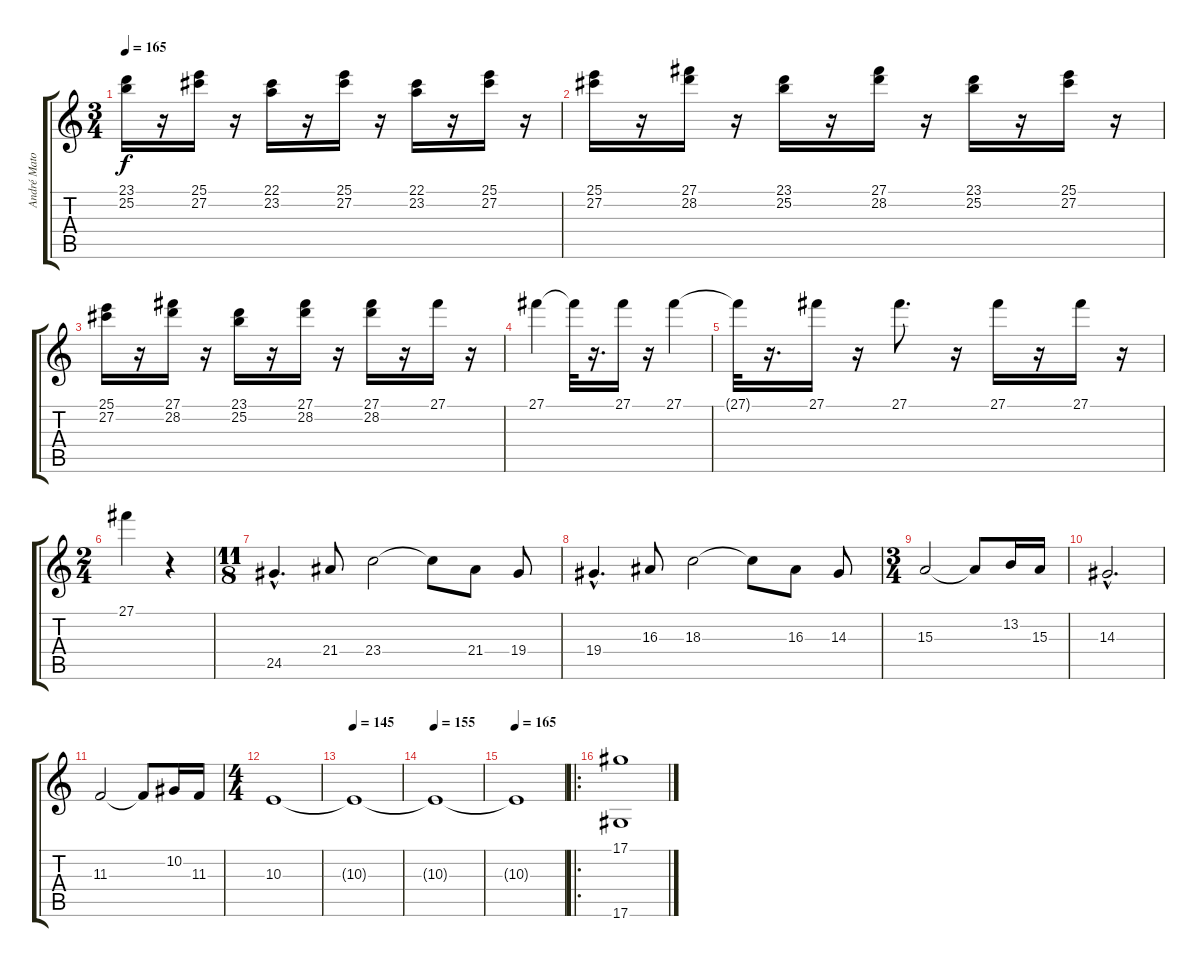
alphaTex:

\track ("André Matos (Teclado)" "André Mato") {instrument stringensemble1}
\staff {score tabs}
\tuning (Eb4 Bb3 Gb3 Db3 Ab2 Eb2) {hide}
\ts (3 4)
\tempo 165
\clef g2
\ks c
(23.1 25.2).16{dy f} r.16 (25.1 27.2).16 r.16 (22.1 23.2).16 r.16 (25.1 27.2).16 r.16 (22.1 23.2).16 r.16 (25.1 27.2).16 r.16 |
(25.1 27.2).16 r.16 (27.1 28.2).16 r.16 (23.1 25.2).16 r.16 (27.1 28.2).16 r.16 (23.1 25.2).16 r.16 (25.1 27.2).16 r.16 |
(25.1 27.2).16 r.16 (27.1 28.2).16 r.16 (23.1 25.2).16 r.16 (27.1 28.2).16 r.16 (27.1 28.2).16 r.16 27.1.16 r.16 |
27.1.4 27.1{t}.32 r.16{d} 27.1.16 r.16 27.1.4 |
27.1{t}.32 r.16{d} 27.1.16 r.16 27.1.8{d} r.16 27.1.16 r.16 27.1.16 r.16 |
\ts (2 4)
27.1.4 r.4 |
\ts (11 8)
24.5{hac}.4{d} 21.4.8 23.4.2 23.4{t}.8 21.4.8 19.4.8 |
19.4{hac}.4{d} 16.3.8 18.3.2 18.3{t}.8 16.3.8 14.3.8 |
\ts (3 4)
15.3.2 15.3{t}.8 13.2.16 15.3.16 |
14.3{hac}.2{d} |
11.3.2 11.3{t}.8 10.2.16 11.3.16 |
\ts (4 4)
10.3.1 |
\tempo 145
10.3{t}.1 |
\tempo 155
10.3{t}.1 |
\tempo 165
10.3{t}.1 |
\ro
(17.1 17.6).1
